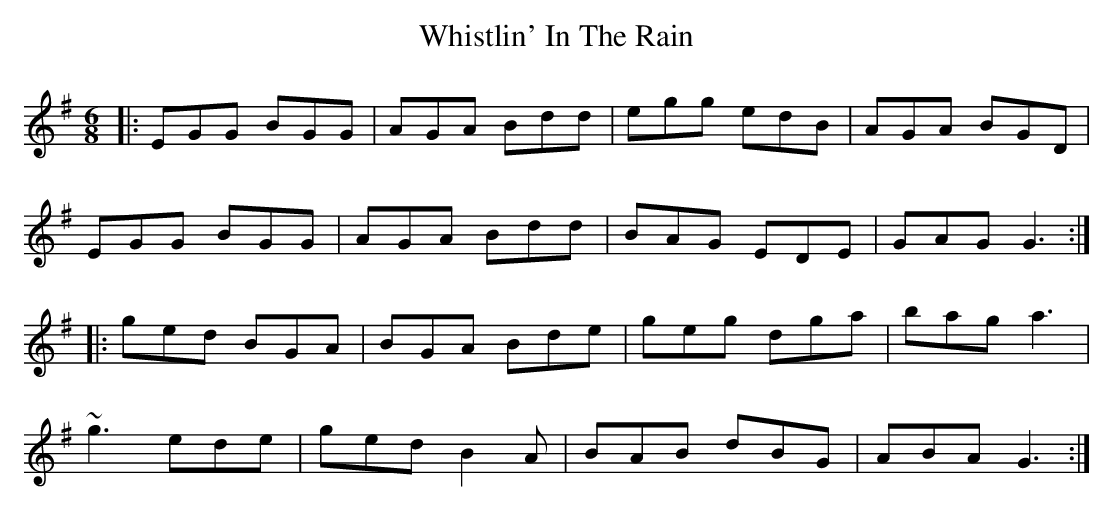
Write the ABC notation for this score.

X:1
T: Whistlin' In The Rain
M: 6/8
L: 1/8
K: Gmaj
|:EGG BGG|AGA Bdd|egg edB|AGA BGD|
EGG BGG|AGA Bdd|BAG EDE|GAG G3:|
|:ged BGA|BGA Bde|geg dga|bag a3|
~g3 ede|ged B2A|BAB dBG|ABA G3:|
